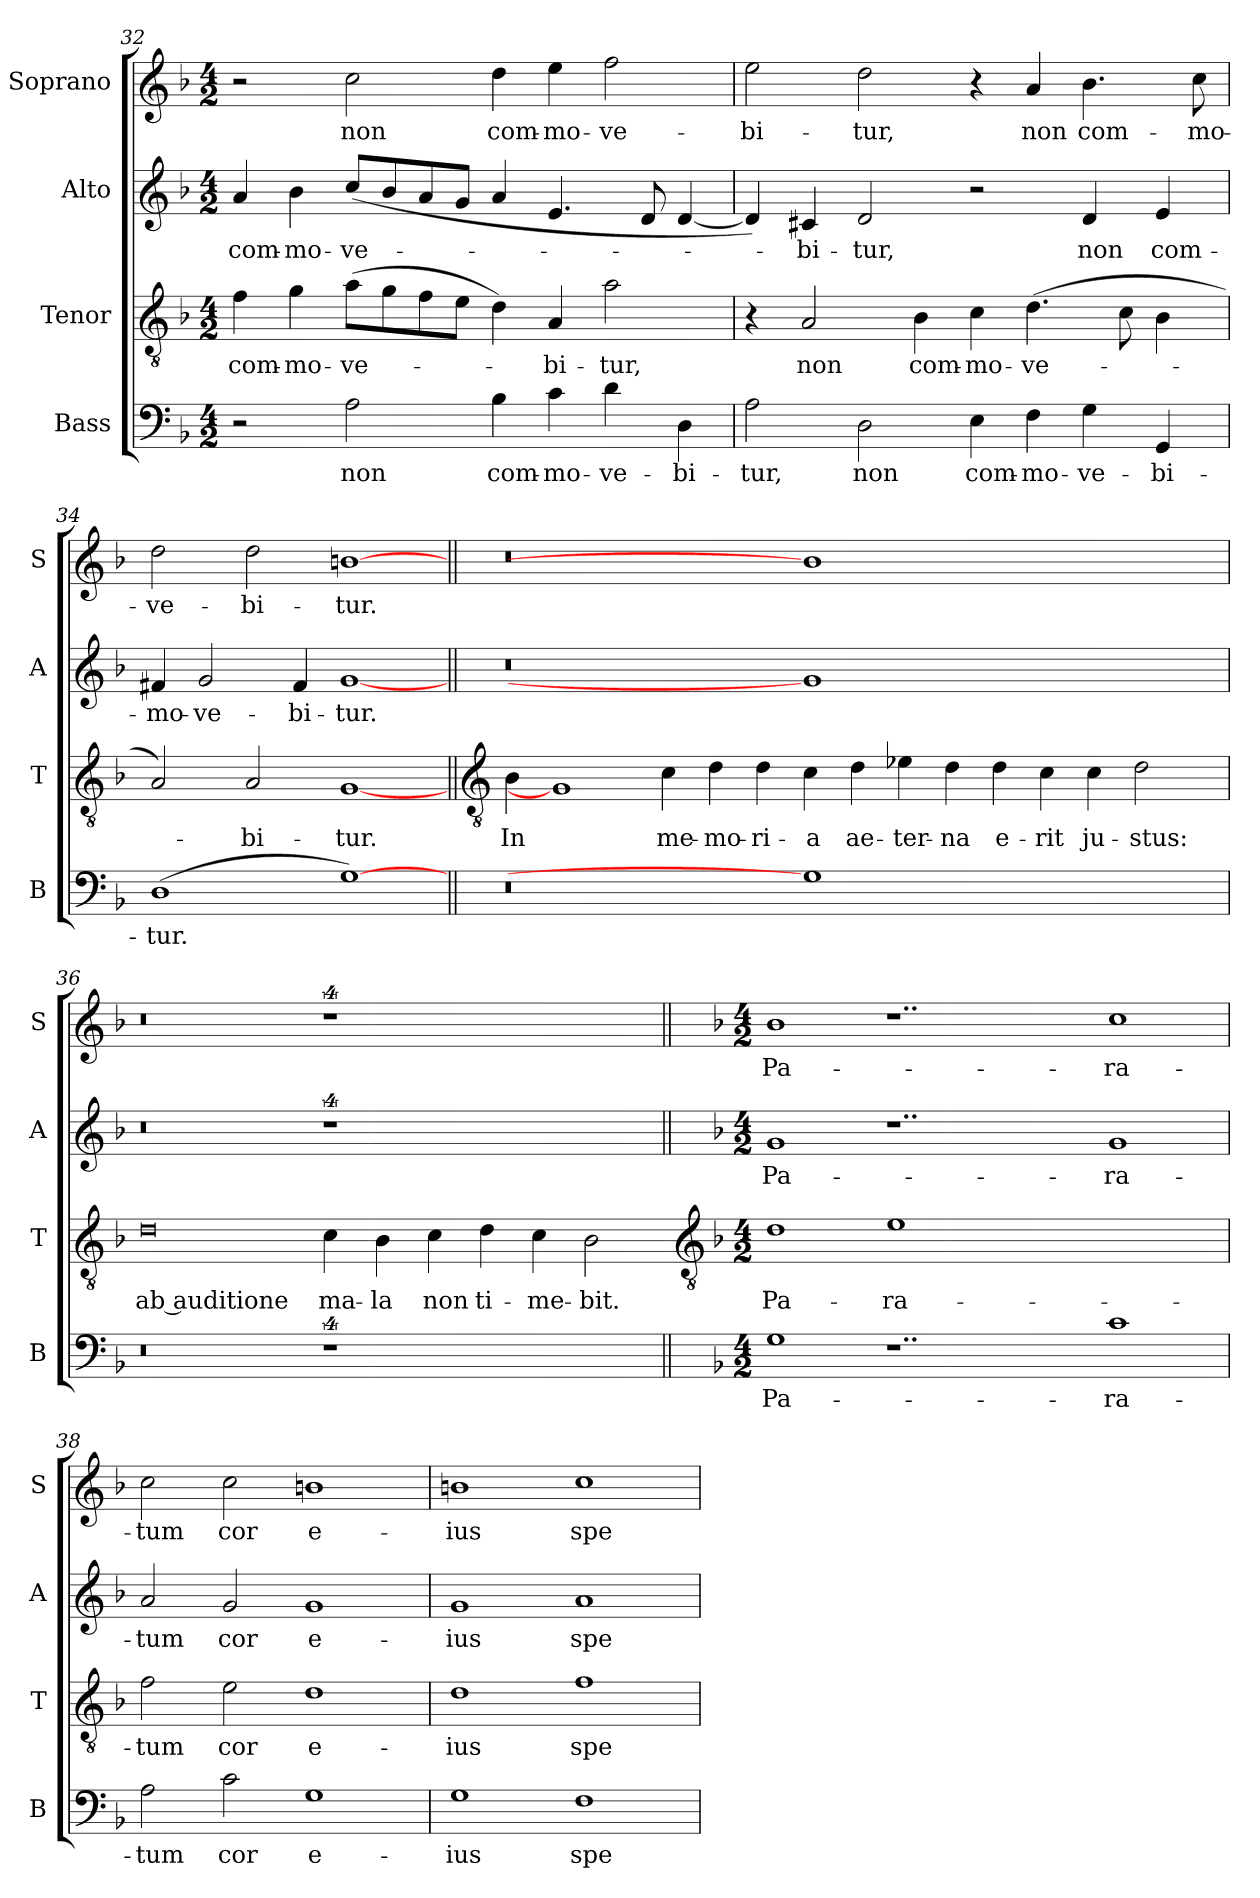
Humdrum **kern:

**kern	**text	**kern	**text	**kern	**text	**kern	**text
*part4	*part4	*part3	*part3	*part2	*part2	*part1	*part1
*staff4	*staff4	*staff3	*staff3	*staff2	*staff2	*staff1	*staff1
*I"Bass	*	*I"Tenor	*	*I"Alto	*	*I"Soprano	*
*I'B	*	*I'T	*	*I'A	*	*I'S	*
!!LO:LB:g=z
*clefF4	*	*clefGv2	*	*clefG2	*	*clefG2	*
*k[b-]	*	*k[b-]	*	*k[b-]	*	*k[b-]	*
*F:	*	*F:	*	*F:	*	*F:	*
*M4/2	*	*M4/2	*	*M4/2	*	*M4/2	*
=32	=32	=32	=32	=32	=32	=32	=32
!	!	!	!LO:LY:b	!	!LO:LY:b	!	!
2r	.	4f	com-	4a	com-	2r	.
!	!	!	!LO:LY:b	!	!LO:LY:b	!	!
.	.	4g	-mo-	4b-	-mo-	.	.
!	!LO:LY:b	!	!LO:LY:b	!	!LO:LY:b	!	!LO:LY:b
2A	non	(>8aL	-ve-	(<8ccL	-ve-	2cc	non
.	.	8g	.	8b-	.	.	.
.	.	8f	.	8a	.	.	.
.	.	8eJ	.	8gJ	.	.	.
!	!LO:LY:b	!	!	!	!	!	!LO:LY:b
4B-	com-	4d)	.	4a	.	4dd	com-
!	!LO:LY:b	!	!LO:LY:b	!	!	!	!LO:LY:b
4c	-mo-	4A	bi-	4.e	.	4ee	-mo-
!	!LO:LY:b	!	!LO:LY:b	!	!	!	!LO:LY:b
4d	-ve-	2a	-tur,	.	.	2ff	-ve-
.	.	.	.	8d	.	.	.
!	!LO:LY:b	!	!	!	!	!	!
4D	-bi-	.	.	[4d	.	.	.
=33	=33	=33	=33	=33	=33	=33	=33
!	!LO:LY:b	!	!	!	!	!	!LO:LY:b
2A	-tur,	4r	.	4d])	.	2ee	-bi-
!	!	!	!LO:LY:b	!	!LO:LY:b	!	!
.	.	2A	non	4c#X	bi-	.	.
!	!LO:LY:b	!	!	!	!LO:LY:b	!	!LO:LY:b
2D	non	.	.	2d	-tur,	2dd	-tur,
!	!	!	!LO:LY:b	!	!	!	!
.	.	4B-	com-	.	.	.	.
!	!LO:LY:b	!	!LO:LY:b	!	!	!	!
4E	com-	4c	-mo-	2r	.	4r	.
!	!LO:LY:b	!	!LO:LY:b	!	!	!	!LO:LY:b
4F	-mo-	(>4.d	-ve-	.	.	4a	non
!	!LO:LY:b	!	!	!	!LO:LY:b	!	!LO:LY:b
4G	-ve-	.	.	4d	non	4.b-	com-
.	.	8c	.	.	.	.	.
!	!LO:LY:b	!	!	!	!LO:LY:b	!	!
4GG	-bi-	4B-	.	4e	com-	.	.
!	!	!	!	!	!	!	!LO:LY:b
.	.	.	.	.	.	8cc	-mo-
=34	=34	=34	=34	=34	=34	=34	=34
!	!LO:LY:b	!	!	!	!LO:LY:b	!	!LO:LY:b
(>1D	-tur.	2A)	.	4f#X	-mo-	2dd	-ve-
!	!	!	!	!	!LO:LY:b	!	!
.	.	.	.	2g	-ve-	.	.
!	!	!	!LO:LY:b	!	!	!	!LO:LY:b
.	.	2A	bi-	.	.	2dd	-bi-
!	!	!	!	!	!LO:LY:b	!	!
.	.	.	.	4f#	-bi-	.	.
!	!	!	!LO:LY:b	!	!LO:LY:b	!	!LO:LY:b
[1G)	.	[1G	-tur.	[1g	-tur.	[1bn	-tur.
!!LO:LB:g=z
=35||	=35||	=35||	=35||	=35||	=35||	=35||	=35||
*	*	*clefGv2	*	*	*	*	*
!	!	!	!LO:LY:b	!	!	!	!
0r	.	4B-	In	0r	.	0r	.
.	.	1G]	.	.	.	.	.
!	!	!	!LO:LY:b	!	!	!	!
.	.	4c	me-	.	.	.	.
!	!	!	!LO:LY:b	!	!	!	!
.	.	4d	-mo-	.	.	.	.
!	!	!	!LO:LY:b	!	!	!	!
.	.	4d	-ri-	.	.	.	.
!	!	!	!LO:LY:b	!	!	!	!
1G]	.	4c	-a	1g]	.	1b]	.
!	!	!	!LO:LY:b	!	!	!	!
.	.	4d	ae-	.	.	.	.
!	!	!	!LO:LY:b	!	!	!	!
.	.	4e-X	-ter-	.	.	.	.
!	!	!	!LO:LY:b	!	!	!	!
.	.	4d	-na	.	.	.	.
!	!	!	!LO:LY:b	!	!	!	!
1ryy	.	4d	e-	1ryy	.	1ryy	.
!	!	!	!LO:LY:b	!	!	!	!
.	.	4c	-rit	.	.	.	.
!	!	!	!LO:LY:b	!	!	!	!
.	.	4c	ju-	.	.	.	.
!	!	!	!LO:LY:b	!	!	!	!
.	.	2d	-stus:	.	.	.	.
4ryy	.	.	.	4ryy	.	4ryy	.
=36	=36	=36	=36	=36	=36	=36	=36
!	!	!	!LO:LY:b	!	!	!	!
0r	.	0d	ab auditione	0r	.	0r	.
!	!	!	!LO:LY:b	!	!	!	!
4%5r	.	4c	ma-	4%5r	.	4%5r	.
!	!	!	!LO:LY:b	!	!	!	!
.	.	4B-	-la	.	.	.	.
!	!	!	!LO:LY:b	!	!	!	!
.	.	4c	non	.	.	.	.
!	!	!	!LO:LY:b	!	!	!	!
.	.	4d	ti-	.	.	.	.
!	!	!	!LO:LY:b	!	!	!	!
.	.	4c	-me-	.	.	.	.
!	!	!	!LO:LY:b	!	!	!	!
2ryy	.	2B-	-bit.	2ryy	.	2ryy	.
!!LO:LB:g=z
=37||	=37||	=37-	=37||	=37||	=37||	=37||	=37||
*	*	*clefGv2	*	*	*	*	*
*k[b-]	*	*	*	*k[b-]	*	*k[b-]	*
*F:	*	*	*	*F:	*	*F:	*
*M4/2	*	*M4/2	*	*M4/2	*	*M4/2	*
!	!LO:LY:b	!	!LO:LY:b	!	!LO:LY:b	!	!LO:LY:b
1G	Pa-	1d	Pa-	1g	Pa-	1b-	Pa-
!	!	!	!LO:LY:b	!	!	!	!
1..r	.	1e	-ra-	1..r	.	1..r	.
.	.	1..ryy	.	.	.	.	.
!	!LO:LY:b	!	!	!	!LO:LY:b	!	!LO:LY:b
1c	-ra-	.	.	1g	-ra-	1cc	-ra-
=38	=38	=38	=38	=38	=38	=38	=38
!	!LO:LY:b	!	!LO:LY:b	!	!LO:LY:b	!	!LO:LY:b
2A	-tum	2f	-tum	2a	-tum	2cc	-tum
!	!LO:LY:b	!	!LO:LY:b	!	!LO:LY:b	!	!LO:LY:b
2c	cor	2e	cor	2g	cor	2cc	cor
!	!LO:LY:b	!	!LO:LY:b	!	!LO:LY:b	!	!LO:LY:b
1G	e-	1d	e-	1g	e-	1bn	e-
=39	=39	=39	=39	=39	=39	=39	=39
!	!LO:LY:b	!	!LO:LY:b	!	!LO:LY:b	!	!LO:LY:b
1G	-ius	1d	-ius	1g	-ius	1b	-ius
!	!LO:LY:b	!	!LO:LY:b	!	!LO:LY:b	!	!LO:LY:b
1F	spe-	1f	spe-	1a	spe-	1cc	spe-
=	=	=	=	=	=	=	=
*-	*-	*-	*-	*-	*-	*-	*-
